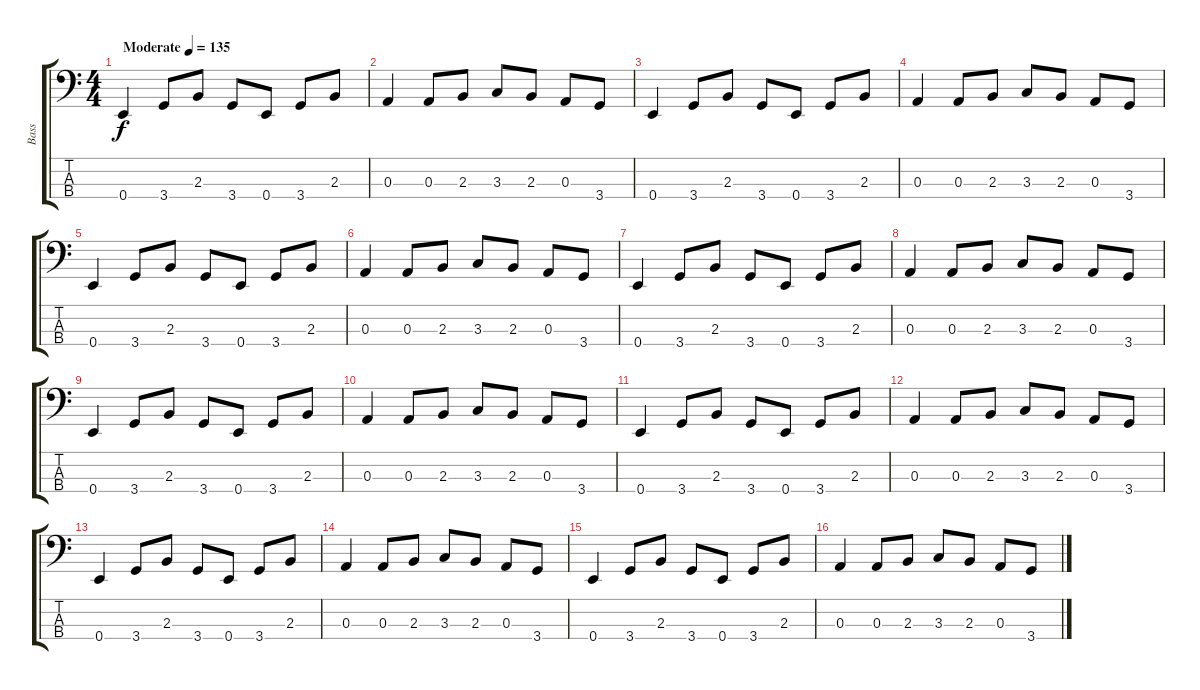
\track ("Bass" "Bass") {instrument electricbasspick}
\staff {score tabs}
\tuning (G2 D2 A1 E1) {hide}
\ts (4 4)
\tempo (135 "Moderate")
\clef f4
\ks c
0.4.4{dy f instrument electricbasspick} 3.4.8 2.3.8 3.4.8 0.4.8 3.4.8 2.3.8 |
0.3.4 0.3.8 2.3.8 3.3.8 2.3.8 0.3.8 3.4.8 |
0.4.4 3.4.8 2.3.8 3.4.8 0.4.8 3.4.8 2.3.8 |
0.3.4 0.3.8 2.3.8 3.3.8 2.3.8 0.3.8 3.4.8 |
0.4.4 3.4.8 2.3.8 3.4.8 0.4.8 3.4.8 2.3.8 |
0.3.4 0.3.8 2.3.8 3.3.8 2.3.8 0.3.8 3.4.8 |
0.4.4 3.4.8 2.3.8 3.4.8 0.4.8 3.4.8 2.3.8 |
0.3.4 0.3.8 2.3.8 3.3.8 2.3.8 0.3.8 3.4.8 |
0.4.4 3.4.8 2.3.8 3.4.8 0.4.8 3.4.8 2.3.8 |
0.3.4 0.3.8 2.3.8 3.3.8 2.3.8 0.3.8 3.4.8 |
0.4.4 3.4.8 2.3.8 3.4.8 0.4.8 3.4.8 2.3.8 |
0.3.4 0.3.8 2.3.8 3.3.8 2.3.8 0.3.8 3.4.8 |
0.4.4 3.4.8 2.3.8 3.4.8 0.4.8 3.4.8 2.3.8 |
0.3.4 0.3.8 2.3.8 3.3.8 2.3.8 0.3.8 3.4.8 |
0.4.4 3.4.8 2.3.8 3.4.8 0.4.8 3.4.8 2.3.8 |
0.3.4 0.3.8 2.3.8 3.3.8 2.3.8 0.3.8 3.4.8
